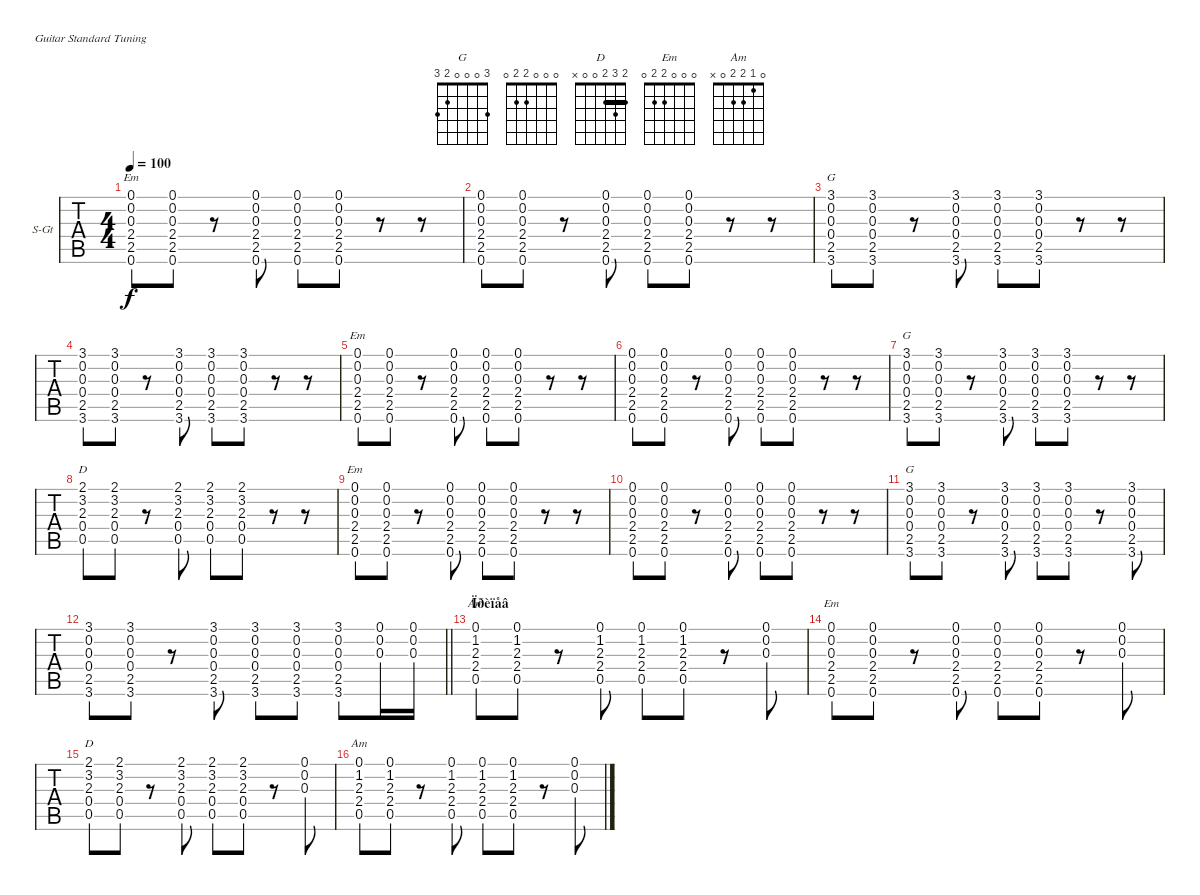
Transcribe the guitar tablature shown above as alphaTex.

\bracketExtendMode groupsimilarinstruments
\firstSystemTrackNameOrientation horizontal
\otherSystemsTrackNameOrientation horizontal
\track ("Rythm" "S-Gt") {instrument acousticguitarsteel}
\staff {tabs}
\tuning (E4 B3 G3 D3 A2 E2)
\chord ("G" 3 0 0 0 2 3)
\chord ("" 3 0 0 0 2 3)
\chord ("D" 2 3 2 0 0 x) {barre 2}
\chord ("Em" 0 0 0 2 2 0)
\chord ("Am" 0 1 2 2 0 x)
\chord ("" 0 0 0 2 2 0)
\ts (4 4)
\tempo 100
\clef g2
\ks c
(0.1 0.2 0.3 2.4 2.5 0.6).8{ch "Em" dy f} (0.1 0.2 0.3 2.4 2.5 0.6).8 r.8 (0.1 0.2 0.3 2.4 2.5 0.6).8 (0.1 0.2 0.3 2.4 2.5 0.6).8 (0.1 0.2 0.3 2.4 2.5 0.6).8 r.8 r.8 |
(0.1 0.2 0.3 2.4 2.5 0.6).8{ch ""} (0.1 0.2 0.3 2.4 2.5 0.6).8 r.8 (0.1 0.2 0.3 2.4 2.5 0.6).8 (0.1 0.2 0.3 2.4 2.5 0.6).8 (0.1 0.2 0.3 2.4 2.5 0.6).8 r.8 r.8 |
(3.1 0.2 0.3 0.4 2.5 3.6).8{ch "G"} (3.1 0.2 0.3 0.4 2.5 3.6).8 r.8 (3.1 0.2 0.3 0.4 2.5 3.6).8 (3.1 0.2 0.3 0.4 2.5 3.6).8 (3.1 0.2 0.3 0.4 2.5 3.6).8 r.8 r.8 |
(3.1 0.2 0.3 0.4 2.5 3.6).8{ch ""} (3.1 0.2 0.3 0.4 2.5 3.6).8 r.8 (3.1 0.2 0.3 0.4 2.5 3.6).8 (3.1 0.2 0.3 0.4 2.5 3.6).8 (3.1 0.2 0.3 0.4 2.5 3.6).8 r.8 r.8 |
(0.1 0.2 0.3 2.4 2.5 0.6).8{ch "Em"} (0.1 0.2 0.3 2.4 2.5 0.6).8 r.8 (0.1 0.2 0.3 2.4 2.5 0.6).8 (0.1 0.2 0.3 2.4 2.5 0.6).8 (0.1 0.2 0.3 2.4 2.5 0.6).8 r.8 r.8 |
(0.1 0.2 0.3 2.4 2.5 0.6).8{ch ""} (0.1 0.2 0.3 2.4 2.5 0.6).8 r.8 (0.1 0.2 0.3 2.4 2.5 0.6).8 (0.1 0.2 0.3 2.4 2.5 0.6).8 (0.1 0.2 0.3 2.4 2.5 0.6).8 r.8 r.8 |
(3.1 0.2 0.3 0.4 2.5 3.6).8{ch "G"} (3.1 0.2 0.3 0.4 2.5 3.6).8 r.8 (3.1 0.2 0.3 0.4 2.5 3.6).8 (3.1 0.2 0.3 0.4 2.5 3.6).8 (3.1 0.2 0.3 0.4 2.5 3.6).8 r.8 r.8 |
(2.1 3.2 2.3 0.4 0.5).8{ch "D"} (2.1 3.2 2.3 0.4 0.5).8 r.8 (2.1 3.2 2.3 0.4 0.5).8 (2.1 3.2 2.3 0.4 0.5).8 (2.1 3.2 2.3 0.4 0.5).8 r.8 r.8 |
(0.1 0.2 0.3 2.4 2.5 0.6).8{ch "Em"} (0.1 0.2 0.3 2.4 2.5 0.6).8 r.8 (0.1 0.2 0.3 2.4 2.5 0.6).8 (0.1 0.2 0.3 2.4 2.5 0.6).8 (0.1 0.2 0.3 2.4 2.5 0.6).8 r.8 r.8 |
(0.1 0.2 0.3 2.4 2.5 0.6).8{ch ""} (0.1 0.2 0.3 2.4 2.5 0.6).8 r.8 (0.1 0.2 0.3 2.4 2.5 0.6).8 (0.1 0.2 0.3 2.4 2.5 0.6).8 (0.1 0.2 0.3 2.4 2.5 0.6).8 r.8 r.8 |
(3.1 0.2 0.3 0.4 2.5 3.6).8{ch "G"} (3.1 0.2 0.3 0.4 2.5 3.6).8 r.8 (3.1 0.2 0.3 0.4 2.5 3.6).8 (3.1 0.2 0.3 0.4 2.5 3.6).8 (3.1 0.2 0.3 0.4 2.5 3.6).8 r.8 (3.1 0.2 0.3 0.4 2.5 3.6).8 |
\barLineRight lightlight
(3.1 0.2 0.3 0.4 2.5 3.6).8{ch ""} (3.1 0.2 0.3 0.4 2.5 3.6).8 r.8 (3.1 0.2 0.3 0.4 2.5 3.6).8 (3.1 0.2 0.3 0.4 2.5 3.6).8 (3.1 0.2 0.3 0.4 2.5 3.6).8 (3.1 0.2 0.3 0.4 2.5 3.6).8 (0.1 0.2 0.3).16 (0.1 0.2 0.3).16 |
\section ("" "Ïðèïåâ")
(0.1 1.2 2.3 2.4 0.5).8{ch "Am"} (0.1 1.2 2.3 2.4 0.5).8 r.8 (0.1 1.2 2.3 2.4 0.5).8 (0.1 1.2 2.3 2.4 0.5).8 (0.1 1.2 2.3 2.4 0.5).8 r.8 (0.1 0.2 0.3).8 |
(0.1 0.2 0.3 2.4 2.5 0.6).8{ch "Em"} (0.1 0.2 0.3 2.4 2.5 0.6).8 r.8 (0.1 0.2 0.3 2.4 2.5 0.6).8 (0.1 0.2 0.3 2.4 2.5 0.6).8 (0.1 0.2 0.3 2.4 2.5 0.6).8 r.8 (0.1 0.2 0.3).8 |
(2.1 3.2 2.3 0.4 0.5).8{ch "D"} (2.1 3.2 2.3 0.4 0.5).8 r.8 (2.1 3.2 2.3 0.4 0.5).8 (2.1 3.2 2.3 0.4 0.5).8 (2.1 3.2 2.3 0.4 0.5).8 r.8 (0.1 0.2 0.3).8 |
(0.1 1.2 2.3 2.4 0.5).8{ch "Am"} (0.1 1.2 2.3 2.4 0.5).8 r.8 (0.1 1.2 2.3 2.4 0.5).8 (0.1 1.2 2.3 2.4 0.5).8 (0.1 1.2 2.3 2.4 0.5).8 r.8 (0.1 0.2 0.3).8
